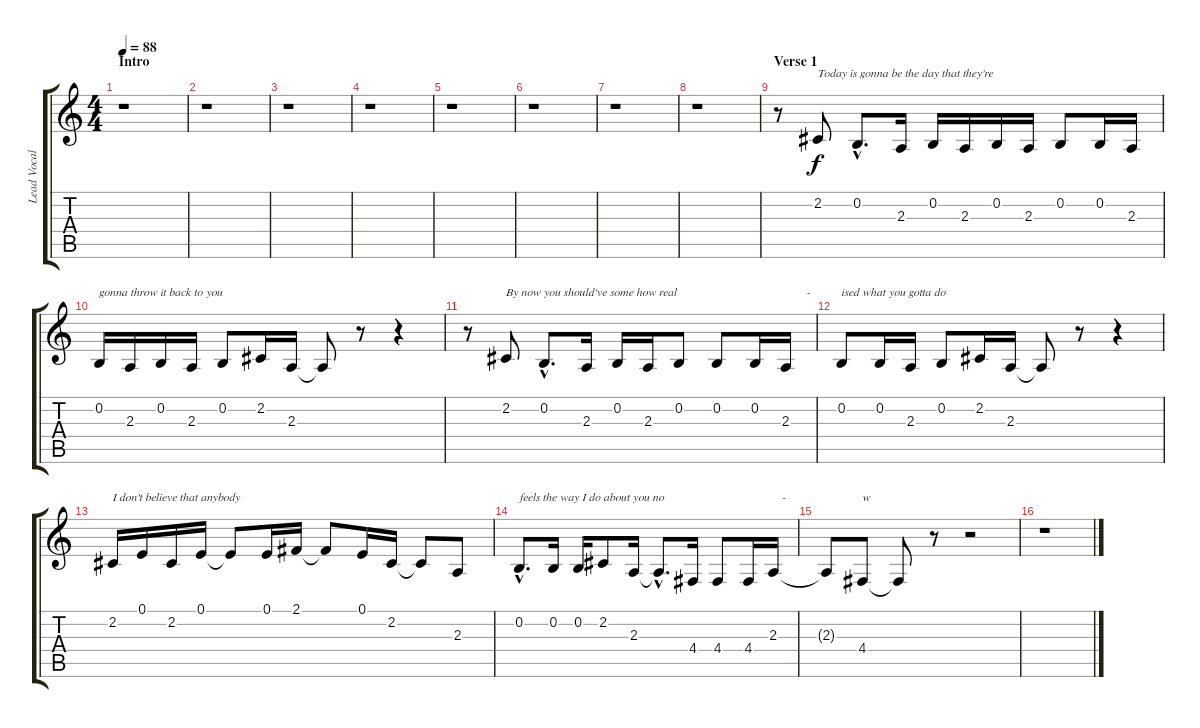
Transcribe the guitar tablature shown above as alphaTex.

\track ("Lead Vocals" "Lead Vocal") {instrument tenorsax}
\staff {score tabs}
\tuning (E4 B3 G3 D3 A2 E2) {hide}
\ts (4 4)
\section ("" "Intro")
\tempo 88
\clef g2
\ks c
r.1{dy f instrument tenorsax} |
r.1 |
r.1 |
r.1 |
r.1 |
r.1 |
r.1 |
r.1 |
\section ("" "Verse 1")
r.8 2.2.8{txt "Today is gonna be the day that they're"} 0.2{hac}.8{d} 2.3.16 0.2.16 2.3.16 0.2.16 2.3.16 0.2.8 0.2.16 2.3.16 |
0.2.16{txt "gonna throw it back to you"} 2.3.16 0.2.16 2.3.16 0.2.8 2.2.16 2.3.16 2.3{t}.8 r.8 r.4 |
r.8 2.2.8{txt "By now you should've some how real"} 0.2{hac}.8{d} 2.3.16 0.2.16 2.3.16 0.2.8 0.2.8 0.2.16 2.3.16{txt "       -"} |
0.2.8{txt "ised what you gotta do"} 0.2.16 2.3.16 0.2.8 2.2.16 2.3.16 2.3{t}.8 r.8 r.4 |
2.2.16{txt "I don't believe that anybody"} 0.1.16 2.2.16 0.1.16 0.1{t}.8 0.1.16 2.1.16 2.1{t}.8 0.1.16 2.2.16 2.2{t}.8 2.3.8 |
0.2{hac}.8{d txt "feels the way I do about you no"} 0.2.16 0.2.16 2.2.8 2.3.16 2.3{hac t}.8{d} 4.4.16 4.4.8 4.4.16 2.3.16{txt "   -"} |
2.3{t}.8 4.4.8{txt "w"} 4.4{t}.8 r.8 r.2 |
r.1
